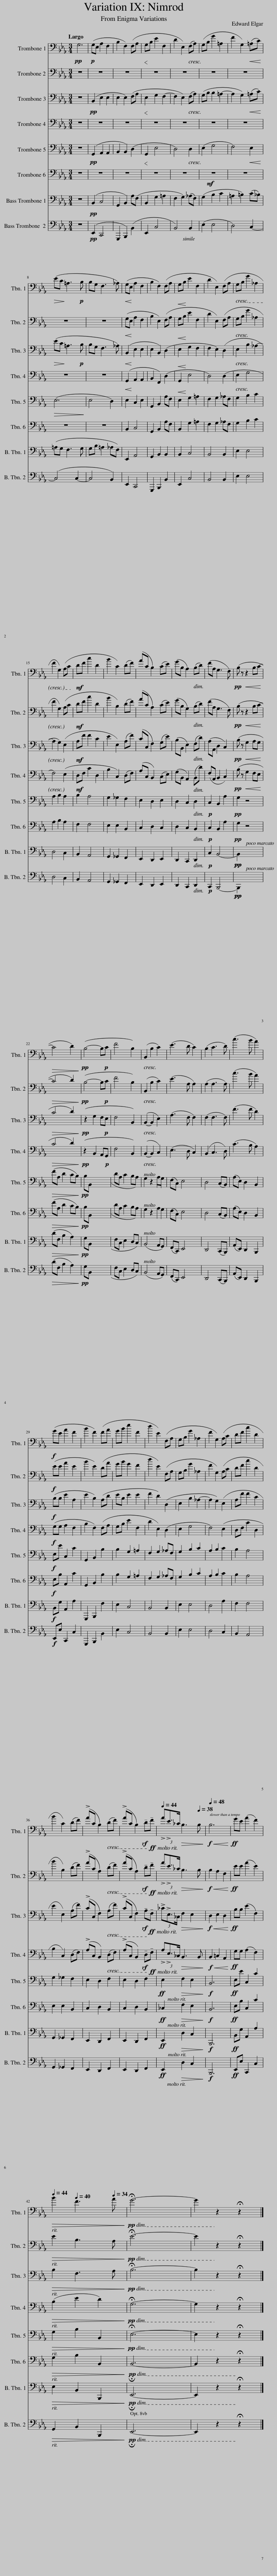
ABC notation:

X:1
%%score 1 2 3 4 5 6 7 8
L:1/8
Q:1/4=50
M:3/4
I:linebreak $
K:Eb
V:1 bass
V:2 bass
V:3 bass
V:4 bass
V:5 bass
V:6 bass
V:7 bass
V:8 bass
V:1
!pp! G,6 |!p! (G,E, A,2 F,2 | B,2 F,2) (F,!pp!A, |!<(! G,B,!p! E2 F,2!<)! | D2 E,2) (F,A,) | %5
 (G,B, G2 =A,2 | F2 G,2)!<(! (=A,C)!<)! |$!>(! (EC!>)! =A,3!p! B, | B,G, F,3 _A,) |!<(! (G,E, A,2 F,2!<)! | %10
 B,2 F,2) (F,A, |!<(! G,B,!<)! E2 F,2 | D2 E,2) (F,A, | G,B, G2 _A,2 |$ F2 G,2) (A,C | %15
!mf! DF c2 D2 | B2 C2) (DF) | (AC B,2) (CE) | (GB, A,2) (B,D) |!p! (FA, G,3 F,) | %20
!pp! (B, z!<(! z2 B,C-!<)! |$ C4 D2) |!pp! (B,4- B,!p!C | F4 B,2) | (B,,2 B,2 C2) | %25
 (E3 D C2) | (B,2 C3 D) | (c3 B A2) |$!f! (GE A2 F2 | B2 F2) (FA | %30
 GB e2 F2 | d2 E2) (F,A, | G,B, G2 _A,2 | F2 G,2) (A,C | DF c2 D2 |$ %35
 B2 C2) (DF) | (!>!AC B,2) (DF) | (!>!AC B,2) !tenuto!D!tenuto!F |!ff![Q:1/4=44] (3!>!A!>!E3/2_C/!>(! B,3[Q:1/4=38] B,!>)! |!f![Q:1/4=48]!<(! B,6!<)! | %40
!ff! GE (A2 F2) |$[Q:1/4=44]!>(! B2[Q:1/4=40] F3[Q:1/4=34] A!>)! |!pp! !fermata!G6- | G2 z2 !fermata!z2 |] %44
V:2
 z6 | z6 | z6 | z6 | z6 | %5
 z6 | z6 |$ z6 | z6 |!<(! (G,E, A,2 F,2!<)! | %10
 B,2 E,2) (F,A, |!<(! G,B,!<)! E2 F,2 | D2 E,2) (F,A, | G,B, G2 _A,2 |$ F2 G,2) (A,C | %15
!mf! DF c2 D2 | B2 B,2) (DF) | (AC A,2) (CE) | (GB, G,2) (B,D) |!p! (FA, G,3 F,) | %20
!pp! (B, z!<(! z2 B,C-!<)! |$!>(! C4 D2)!>)! |!pp! (B,4- B,!p!C | F4 B,2) | (B,,2 B,2 C2) | %25
 (E3 A, A,2) | (A,2 A,3 A,) | (c3 B A2) |$!f! (EE A2 E2 | B2 E2) (DA | %30
 GB G2 F2 | d2 E2) (F,A, | G,B, G2 _A,2 | F2 G,2) (A,C | DF c2 D2 |$ %35
 B2 B,2) (DF) | (!>!AC A,2) (DF) | (!>!AC A,2) !tenuto!D!tenuto!F |!ff! (3!>!A!>!E3/2_C/!>(! B,3 B,!>)! |!f!!<(! B,2 A,2 F,2!<)! | %40
!ff! EE (A2 E2) |$!>(! E2 B,3 A,!>)! |!pp! !fermata!E6- | E2 z2 !fermata!z2 |] %44
V:3
 z6 |!pp! (B,,2 E,2 E,2 | E,2 E,2) (F,!pp!A, |!<(! E,2!p! G,2 F,2-!<)! | F,2 E,2) (F,A,) | %5
 (G,B, B,2 =A,2- | A,2 G,2)!<(! (=A,C)!<)! |$!>(! (EC!>)! =A,3!p! B, | B,G, F,3 _A,) |!<(! (B,,2 E,2 E,2!<)! | %10
 E,2 B,,2) (D,2 |!<(! E,2!<)! G,2 F,2 | F,2 E,2) (D,2 | E,2 B,2 _A,2- |$ A,2 G,2) (E,2 | %15
!mf! A,F F2 C2 | E2 E,2) (A,F) | (CC, F,2) (G,E) | (B,B,, E,2) (F,D) |!p! (A,A,, D,2 C,2) | %20
!pp! (B, z!<(! G,2 A,G,!<)! |$!>(! C4 D2)!>)! |!pp! (z2 G,2 F,!p!E, | F,4 B,,2) | (B,,2- B,,2 E,2) | %25
 (A,3 F, F,2) | (F,2 F,3 F,) | (F3 F D2) |$!f! (B,B, E2 A,2 | E2 B,2) (A,D | %30
 EB, E2 E2 | F2 D2) (D,2 | E,2 B,2 _A,2- | A,2 G,2) (E,2 | A,F F2 C2 |$ %35
 E2 E,2) (A,F) | (!>!CC, F,2) (A,F) | (!>!CC, F,2) !tenuto!A,!tenuto!F, |!ff! (3!>!_C!>!E,3/2_C,/!>(! F,2 E,2!>)! |!f!!<(! D,2 E,2 D,2!<)! | %40
!ff! B,B, (E2 F,2) |$!>(! B,2 F,3 A,!>)! |!pp! !fermata!B,6- | B,2 z2 !fermata!z2 |] %44
V:4
 z6 | z6 | z6 | z6 | z6 | %5
 z6 | z6 |$ z6 | z6 |!<(! (G,,2 A,,2 A,,2!<)! | %10
 B,,2 F,,2) (D,2 |!<(! G,,2!<)! E,4 | D,4) (D,2 | E,2 G,4 |$ F,4) (E,2 | %15
!mf! D,F, C2 D,2 | B,2 C,2) (D,F,) | (A,C, B,,2) (C,E,) | (G,B,, A,,2) (B,,D) |!p! (F,A,, B,,2 C,2) | %20
!pp! (B, z!<(! G,2 F,E,!<)! |$!>(!!>(! C4 D2)!>)!!>)! |!pp! (z2 B,,2 A,,!p!G,, | F,4 B,,2) | (B,,2- B,,2 C,2) | %25
 (E,3 D, C,2) | (B,,2 C,3 D,) | (C3 B, A,2) |$!f! (G,G, A,2 F,2 | B,2 F,2) (F,A, | %30
 G,B, E2 F,2 | D2 E,2) (D,2 | E,2 G,4 | F,4) (E,2 | D,F, C2 D,2 |$ %35
 B,2 C,2) (D,F,) | (!>!A,C, B,,2) (D,F,) | (!>!A,C, B,,2) !tenuto!D,!tenuto!F, |!ff! (3!>!A,!>!E,3/2_C,/!>(! B,,3 B,,!>)! |!f!!<(! B,,2 =C,2 A,,2!<)! | %40
 G,G, (A,2 F,2) |$!>(! (B,2 E2 D2)!>)! |!pp! !fermata!G,6- | G,2 z2 !fermata!z2 |] %44
V:5
 z6 |!pp! (G,,2 A,,2 A,,2 | B,,2 B,,2) (D,2 |!<(! G,,2!p! E,4!<)! | D,4) D,2 | %5
 (E,2 G,4 | F,4)!<(! E,2!<)! |$!>(! (E,6!>)! | E,4 D,2) | E,2 C,2 E,2 | %10
 G,,2 B,,2 A,F, | E,2 G,2 =A,2 | F,2 G,2 _A,F, | G,2 B,2 C2 |$ A,2 B,2 A,2 | %15
 B,2 A,4 | G,2 _G,2 F,2 | E,2 D,2 E,2 | D,2 C,2 D,2 |!p! C,2 B,,2 A,2 | %20
!pp! G,2 z4 |$!>(! (FA, D2 CB,)!>)! |!pp! B,B,, x4 | (DA, C2 B,A,) | G,2 z2 A,G, | %25
 (F,C,) E,4 | D,4 (C,B,,) | (A,E,) D,2 B,,2 |$!f! E,E C,2 C2 | G,,2 B,,2 B,2 | %30
 B,2 G,2 =A,2 | F,2 G,2 _A,F, | G,2 B,2 C2 | A,2 B,2 C2 | B,2 A,4 |$ %35
 G,2 _G,2 F,2 | E,2 D,2 F,2 | E,2 D,2 F,2 |!ff! E,2!>(! F,2 E,2!>)! |!f! B,,6 | %40
!ff! E,E C,2 C2 |$!>(! G,2 B,2 B,,2!>)! |!pp! !fermata!E,6- | E,2 z2 !fermata!z2 |] %44
V:6
 z6 | z6 | z6 | z6 | z6 | %5
 z6 | z6 |$ z6 | z6 | B,,2 C,4 | %10
 G,,2 B,,2 A,F, | B,,2 G,2 =A,2 | F,2 G,2 _A,F, | G,2 B,2 C2 |$ A,2 B,2 A,2 | %15
 F,2 F,4 | E,2 E,2 B,,2 | C,2 D,2 C,2 | D,2 C,2 B,,2 |!p! C,2 B,,2 A,2 | %20
!pp! G,2 z4 |$!>(! (FA, D2 CB,)!>)! |!pp! B,B,, x4 | (DA, C2 B,A,) | G,2 z2 A,G, | %25
 (F,C,) E,4 | D,4 (C,B,,) | (A,E,) D,2 B,,2 |$!f! E,B, A,,2 C2 | G,,2 B,,2 B,2 | %30
 B,2 G,2 =A,2 | F,2 G,2 _A,F, | G,2 B,2 C2 | A,2 B,2 C2 | B,2 A,4 |$ %35
 E,2 E,2 B,,2 | C,2 D,2 B,,2 | C,2 D,2 B,,2 |!ff! _C,2!>(! F,2 E,2!>)! |!f! B,,6 | %40
!ff! E,B, C,2 C2 |$!>(! G,2 B,2 B,,2!>)! |!pp! !fermata!B,,6- | B,,2 z2 !fermata!z2 |] %44
V:7
 z6 |!pp! (B,,2 C,4 | G,,2 B,,2) A,(F, | B,,2 G,2 =A,2 | F,2 G,2) (_A,F,) | %5
!mp! (G,2!mf! B,2 C2 | =A,2 =B,2) (C_B,) |$ (=A,G, F,3 G, | G,B, =A,2 _A,F,) | E,,2 A,,4 | %10
 G,,2 B,,2 B,,2 | B,,2 C,4 | B,,4 B,,2 | E,2 E,4 |$ D,4 C,2 | %15
 B,,2 A,,4 | G,,2 _G,,2 F,,2 | E,,2 D,,2 E,,2 | D,,2 C,,2 D,,2 |!p! C,2 B,,4- | %20
!pp!!pp! B,,2 x4 |$!>(! (DF, B,2 A,2)!>)! |!pp! G,B,, x4 | (F,C, E,2 D,C,) | (B,,4 A,,G,,) | %25
 (F,,C,,) E,,4 | D,,4 (C,,B,,,) | (A,,E,,) D,,2 B,,,2 |$!f! B,,G, A,,2 A,2 | G,,,2 B,,,2 F,2 | %30
 E,2 C,4 | B,,4 B,,2 | E,2 E,4 | D,4 A,2 | F,2 F,4 |$ %35
 G,,2 _G,,2 F,,2 | E,,2 D,,2 F,,2 | E,,2 D,,2 F,,2 |!ff! E,,2!>(! D,2 C,2!>)! |!f! B,,,6 | %40
!ff! B,,G, A,,2 A,2 |$!>(! E,2 B,,2 B,,,2!>)! |!pp! !fermata!E,,6- | E,,2 z2 !fermata!z2 |] %44
V:8
 z6 |!pp! (E,,2 C,,4 | G,,,2 B,,,2) (B,,2 | E,,2 C,4 | B,,4) B,,2 | %5
 (E,2 E,4 | D,4) C,2- |$ (C,4 C,2- | C,4 B,,2) | E,,2 C,,4 | %10
 G,,,2 B,,,2 B,,2 | E,,2 C,4 | B,,4 B,,2 | E,2 E,4 |$ D,4 C,2 | %15
 B,,2 A,,4 | G,,2 _G,,2 F,,2 | E,,2 D,,2 E,,2 | D,,2 C,,2 D,,2 |!p! C,,2 B,,,4- | %20
!pp!!pp! B,,,2 x4 |$!>(! (DF, B,2 A,2)!>)! |!pp! G,B,, x4 | (F,C, E,2 D,C,) | (B,,4 A,,G,,) | %25
 (F,,C,,) E,,4 | D,,4 (C,,B,,,) | (A,,E,,) D,,2 B,,,2 |$!f! E,,E, C,,2 C,2 | G,,,2 B,,,2 B,,2 | %30
 E,2 C,4 | B,,4 B,,2 | E,2 E,4 | D,4 C,2 | B,,2 A,,4 |$ %35
 G,,2 _G,,2 F,,2 | E,,2 D,,2 F,,2 | E,,2 D,,2 F,,2 |!ff! E,,2!>(! D,2 C,2!>)! |!f! B,,,6 | %40
!ff!!ff! E,,E, C,,2 C,2 |$!>(! G,,2 B,,2 B,,,2!>)! |!pp! !fermata!E,,6- | E,,2 z2 !fermata!z2 |] %44
